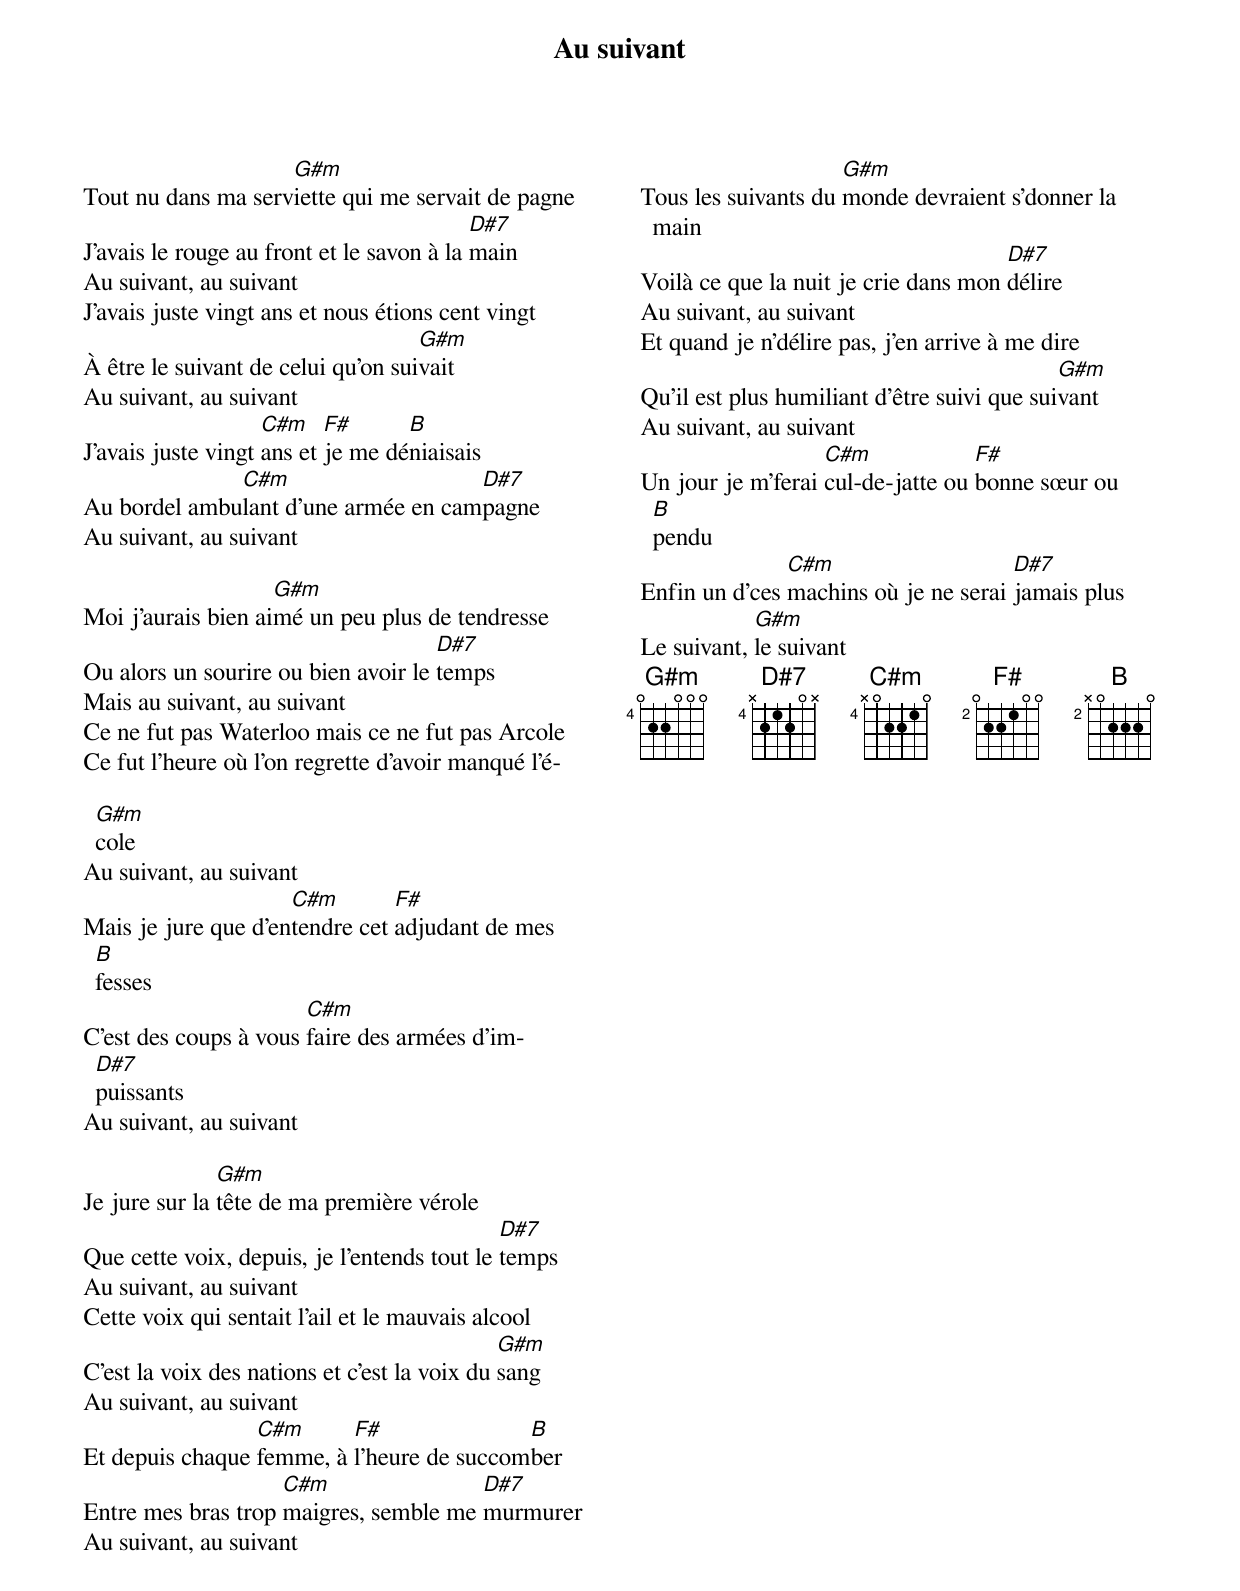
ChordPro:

{title: Au suivant}
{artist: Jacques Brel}
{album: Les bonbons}
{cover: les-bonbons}
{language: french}
{columns: 2}
{define: G#m base-fret 4 frets 0 2 2 0 0 0}
{define: D#7 base-fret 4 frets X 2 1 2 0 X}
{define: C#m base-fret 4 frets X 0 2 2 1 0}
{define: F# base-fret 2 frets 0 2 2 1 0 0}
{define: B base-fret 2 frets X 0 2 2 2 0}

Tout nu dans ma serv[G#m]iette qui me servait de pagne
J'avais le rouge au front et le savon à la [D#7]main
Au suivant, au suivant
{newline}
J'avais juste vingt ans et nous étions cent vingt
À être le suivant de celui qu'on sui[G#m]vait
Au suivant, au suivant
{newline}
J'avais juste vingt [C#m]ans et [F#]je me dé[B]niaisais
Au bordel ambu[C#m]lant d'une armée en cam[D#7]pagne
Au suivant, au suivant

Moi j'aurais bien ai[G#m]mé un peu plus de tendresse
Ou alors un sourire ou bien avoir le [D#7]temps
Mais au suivant, au suivant
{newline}
Ce ne fut pas Waterloo mais ce ne fut pas Arcole
Ce fut l'heure où l'on regrette d'avoir manqué l'é[G#m]cole
Au suivant, au suivant
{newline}
Mais je jure que d'en[C#m]tendre cet [F#]adjudant de mes [B]fesses
C'est des coups à vous [C#m]faire des armées d'im[D#7]puissants
Au suivant, au suivant

Je jure sur la [G#m]tête de ma première vérole
Que cette voix, depuis, je l'entends tout le [D#7]temps
Au suivant, au suivant
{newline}
Cette voix qui sentait l'ail et le mauvais alcool
C'est la voix des nations et c'est la voix du [G#m]sang
Au suivant, au suivant
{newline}
Et depuis chaque [C#m]femme, à [F#]l'heure de succom[B]ber
Entre mes bras trop [C#m]maigres, semble me [D#7]murmurer
Au suivant, au suivant

Tous les suivants du [G#m]monde devraient s'donner la main
Voilà ce que la nuit je crie dans mon [D#7]délire
Au suivant, au suivant
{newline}
Et quand je n'délire pas, j'en arrive à me dire
Qu'il est plus humiliant d'être suivi que sui[G#m]vant
Au suivant, au suivant
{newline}
Un jour je m'ferai [C#m]cul-de-jatte ou [F#]bonne sœur ou [B]pendu
Enfin un d'ces [C#m]machins où je ne serai [D#7]jamais plus
Le suivant, [G#m]le suivant
